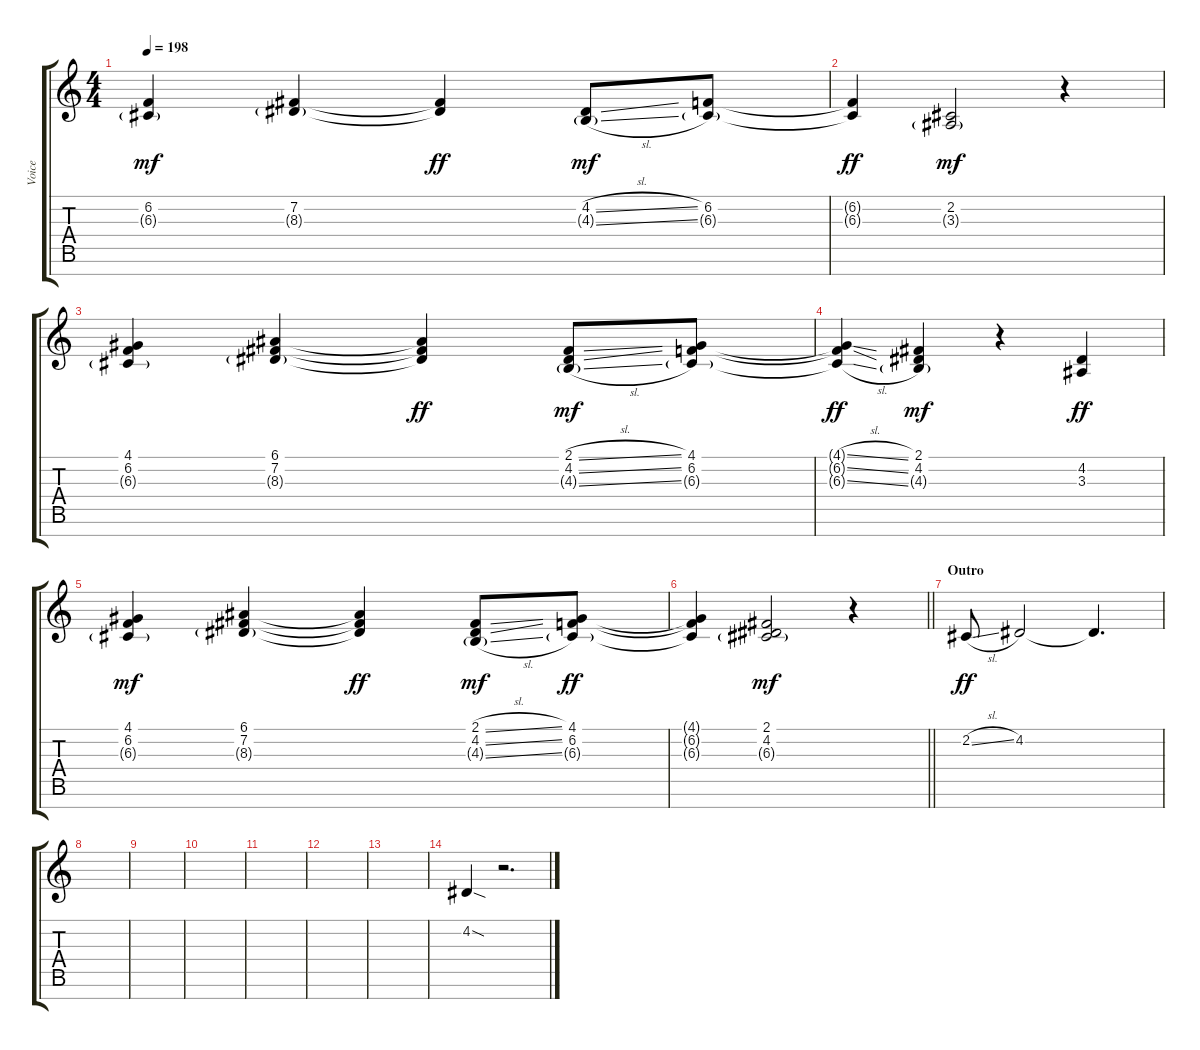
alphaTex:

\track ("Voice" "Voice") {instrument violin}
\staff {score tabs}
\tuning (E4 B3 G3 D3 A2 E2 B1) {hide}
\ts (4 4)
\tempo 198
\clef g2
\ks c
(6.2 6.3{g}).4{dy mf} (7.2 8.3{g}).4 (7.2{t} 8.3{t}).4{dy ff} (4.2{sl} 4.3{sl g}).8{dy mf} (6.2 6.3{g}).8 |
(6.2{t} 6.3{t}).4{dy ff} (2.2 3.3{g}).2{dy mf} r.4 |
(4.1 6.2 6.3{g}).4 (6.1 7.2 8.3{g}).4 (6.1{t} 7.2{t} 8.3{t}).4{dy ff} (2.1{sl} 4.2{sl} 4.3{sl g}).8{dy mf} (4.1 6.2 6.3{g}).8 |
(4.1{sl t} 6.2{sl t} 6.3{sl t}).4{dy ff} (2.1 4.2 4.3{g}).4{dy mf} r.4 (4.2 3.3).4{dy ff} |
(4.1 6.2 6.3{g}).4{dy mf} (6.1 7.2 8.3{g}).4 (6.1{t} 7.2{t} 8.3{t}).4{dy ff} (2.1{sl} 4.2{sl} 4.3{sl g}).8{dy mf} (4.1 6.2 6.3{g}).8{dy ff} |
\barLineRight lightlight
(4.1{t} 6.2{t} 6.3{t}).4 (2.1 4.2 6.3{g}).2{dy mf} r.4 |
\section ("" "Outro")
2.2{sl}.8{dy ff} 4.2.2 4.2{t}.4{d} |
|
|
|
|
|
|
4.2{sod}.4 r.2{d}
